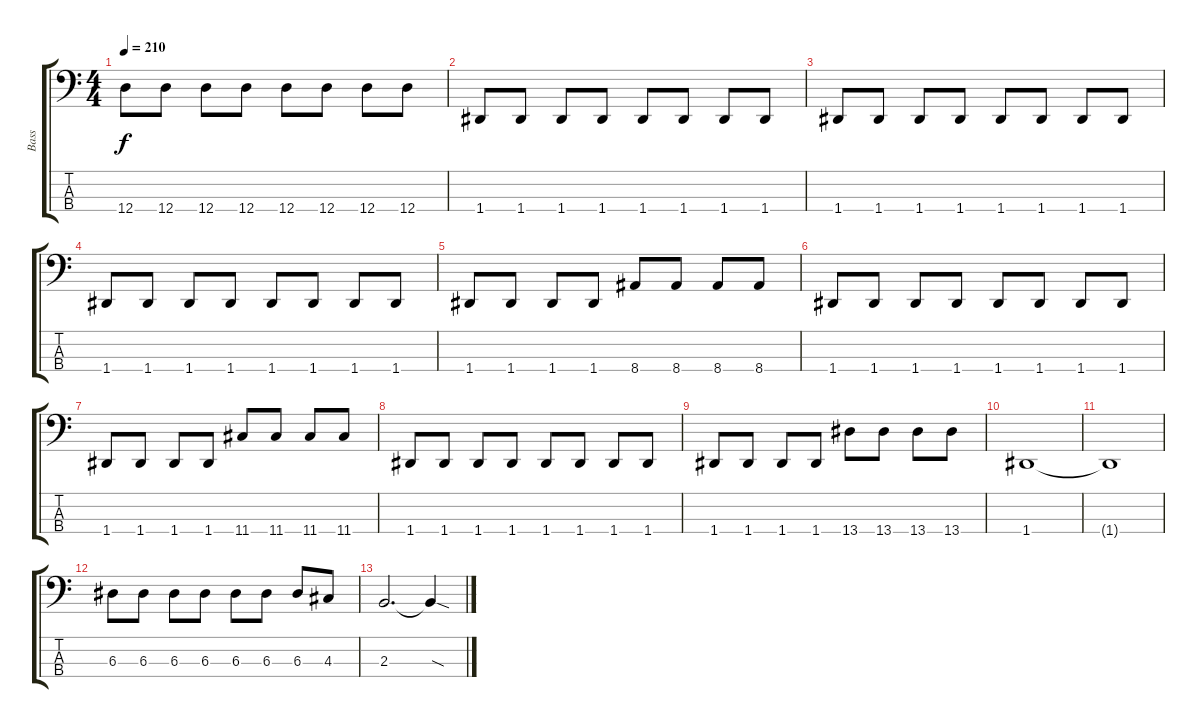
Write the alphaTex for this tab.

\track ("Bass" "Bass") {instrument electricbasspick}
\staff {score tabs}
\tuning (G2 D2 A1 D1) {hide}
\ts (4 4)
\tempo 210
\clef f4
\ks c
12.4.8{dy f} 12.4.8 12.4.8 12.4.8 12.4.8 12.4.8 12.4.8 12.4.8 |
1.4.8 1.4.8 1.4.8 1.4.8 1.4.8 1.4.8 1.4.8 1.4.8 |
1.4.8 1.4.8 1.4.8 1.4.8 1.4.8 1.4.8 1.4.8 1.4.8 |
1.4.8 1.4.8 1.4.8 1.4.8 1.4.8 1.4.8 1.4.8 1.4.8 |
1.4.8 1.4.8 1.4.8 1.4.8 8.4.8 8.4.8 8.4.8 8.4.8 |
1.4.8 1.4.8 1.4.8 1.4.8 1.4.8 1.4.8 1.4.8 1.4.8 |
1.4.8 1.4.8 1.4.8 1.4.8 11.4.8 11.4.8 11.4.8 11.4.8 |
1.4.8 1.4.8 1.4.8 1.4.8 1.4.8 1.4.8 1.4.8 1.4.8 |
1.4.8 1.4.8 1.4.8 1.4.8 13.4.8 13.4.8 13.4.8 13.4.8 |
1.4.1 |
1.4{t}.1 |
6.3.8 6.3.8 6.3.8 6.3.8 6.3.8 6.3.8 6.3.8 4.3.8 |
2.3.2{d} 2.3{sod t}.4
